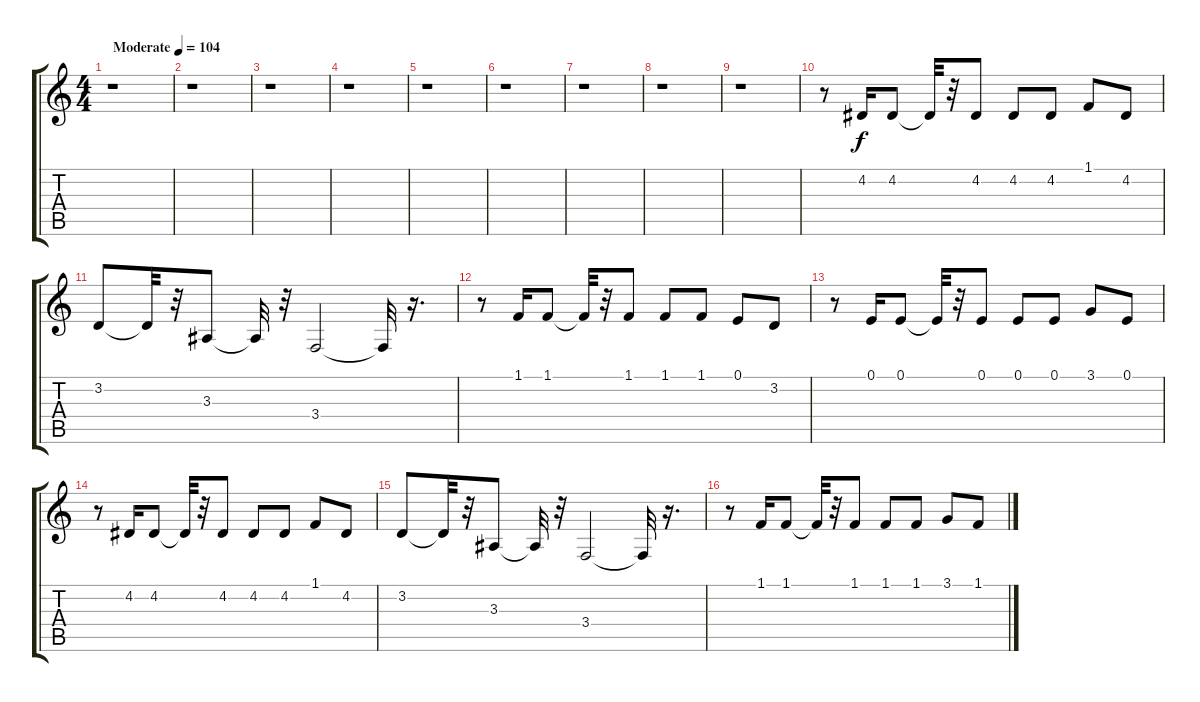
\track "" {instrument honkytonkpiano}
\staff {score tabs}
\tuning (E4 B3 G3 D3 A2 E2) {hide}
\ts (4 4)
\tempo (104 "Moderate")
\clef g2
\ks c
r.1{dy f instrument honkytonkpiano} |
r.1 |
r.1 |
r.1 |
r.1 |
r.1 |
r.1 |
r.1 |
r.1 |
r.8 4.2.16 4.2.8 4.2{t}.32 r.32 4.2.8 4.2.8 4.2.8 1.1.8 4.2.8 |
3.2.8 3.2{t}.32 r.32 3.3.8 3.3{t}.32 r.32 3.4.2 3.4{t}.32 r.16{d} |
r.8 1.1.16 1.1.8 1.1{t}.32 r.32 1.1.8 1.1.8 1.1.8 0.1.8 3.2.8 |
r.8 0.1.16 0.1.8 0.1{t}.32 r.32 0.1.8 0.1.8 0.1.8 3.1.8 0.1.8 |
r.8 4.2.16 4.2.8 4.2{t}.32 r.32 4.2.8 4.2.8 4.2.8 1.1.8 4.2.8 |
3.2.8 3.2{t}.32 r.32 3.3.8 3.3{t}.32 r.32 3.4.2 3.4{t}.32 r.16{d} |
r.8 1.1.16 1.1.8 1.1{t}.32 r.32 1.1.8 1.1.8 1.1.8 3.1.8 1.1.8
